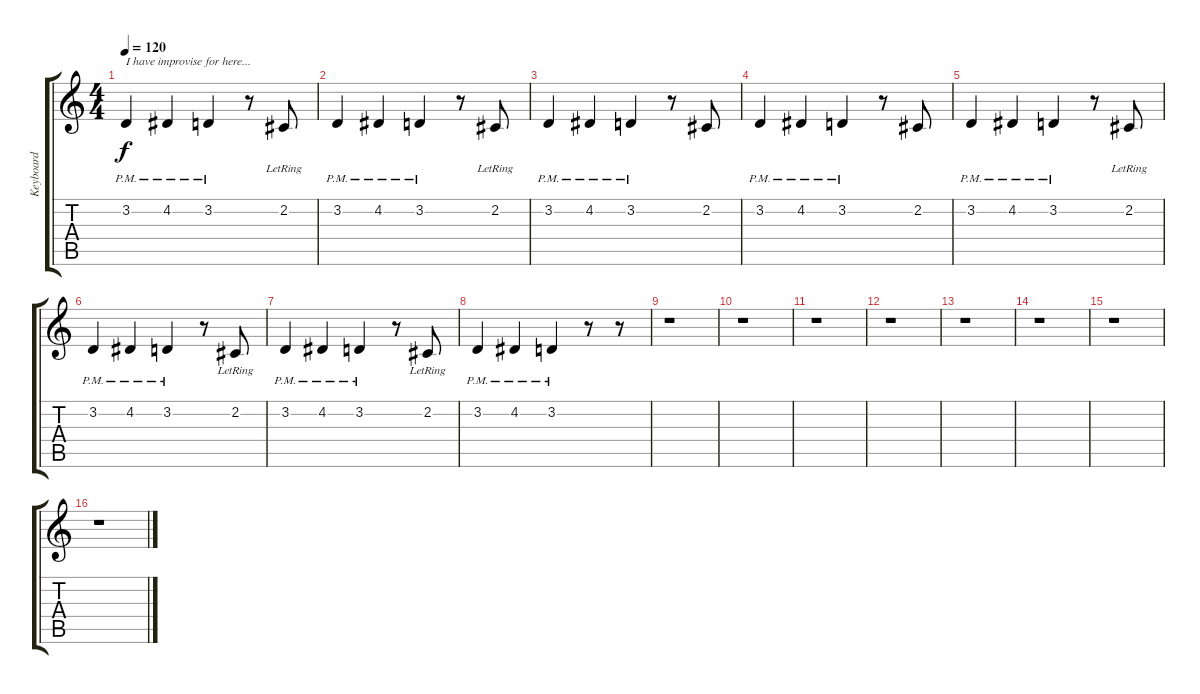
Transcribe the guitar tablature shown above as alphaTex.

\track ("Keyboard" "Keyboard") {instrument lead7fifths}
\staff {score tabs}
\tuning (E4 B3 G3 D3 A2 E2) {hide}
\ts (4 4)
\tempo 120
\clef g2
\ks c
3.2{pm}.4{txt "I have improvise for here..." dy f} 4.2{pm}.4 3.2{pm}.4 r.8 2.2{lr}.8 |
3.2{pm}.4 4.2{pm}.4 3.2{pm}.4 r.8 2.2{lr}.8 |
3.2{pm}.4 4.2{pm}.4 3.2{pm}.4 r.8 2.2.8 |
3.2{pm}.4 4.2{pm}.4 3.2{pm}.4 r.8 2.2.8 |
3.2{pm}.4 4.2{pm}.4 3.2{pm}.4 r.8 2.2{lr}.8 |
3.2{pm}.4 4.2{pm}.4 3.2{pm}.4 r.8 2.2{lr}.8 |
3.2{pm}.4 4.2{pm}.4 3.2{pm}.4 r.8 2.2{lr}.8 |
3.2{pm}.4 4.2{pm}.4 3.2{pm}.4 r.8 r.8 |
r.1 |
r.1 |
r.1 |
r.1 |
r.1 |
r.1 |
r.1 |
r.1
